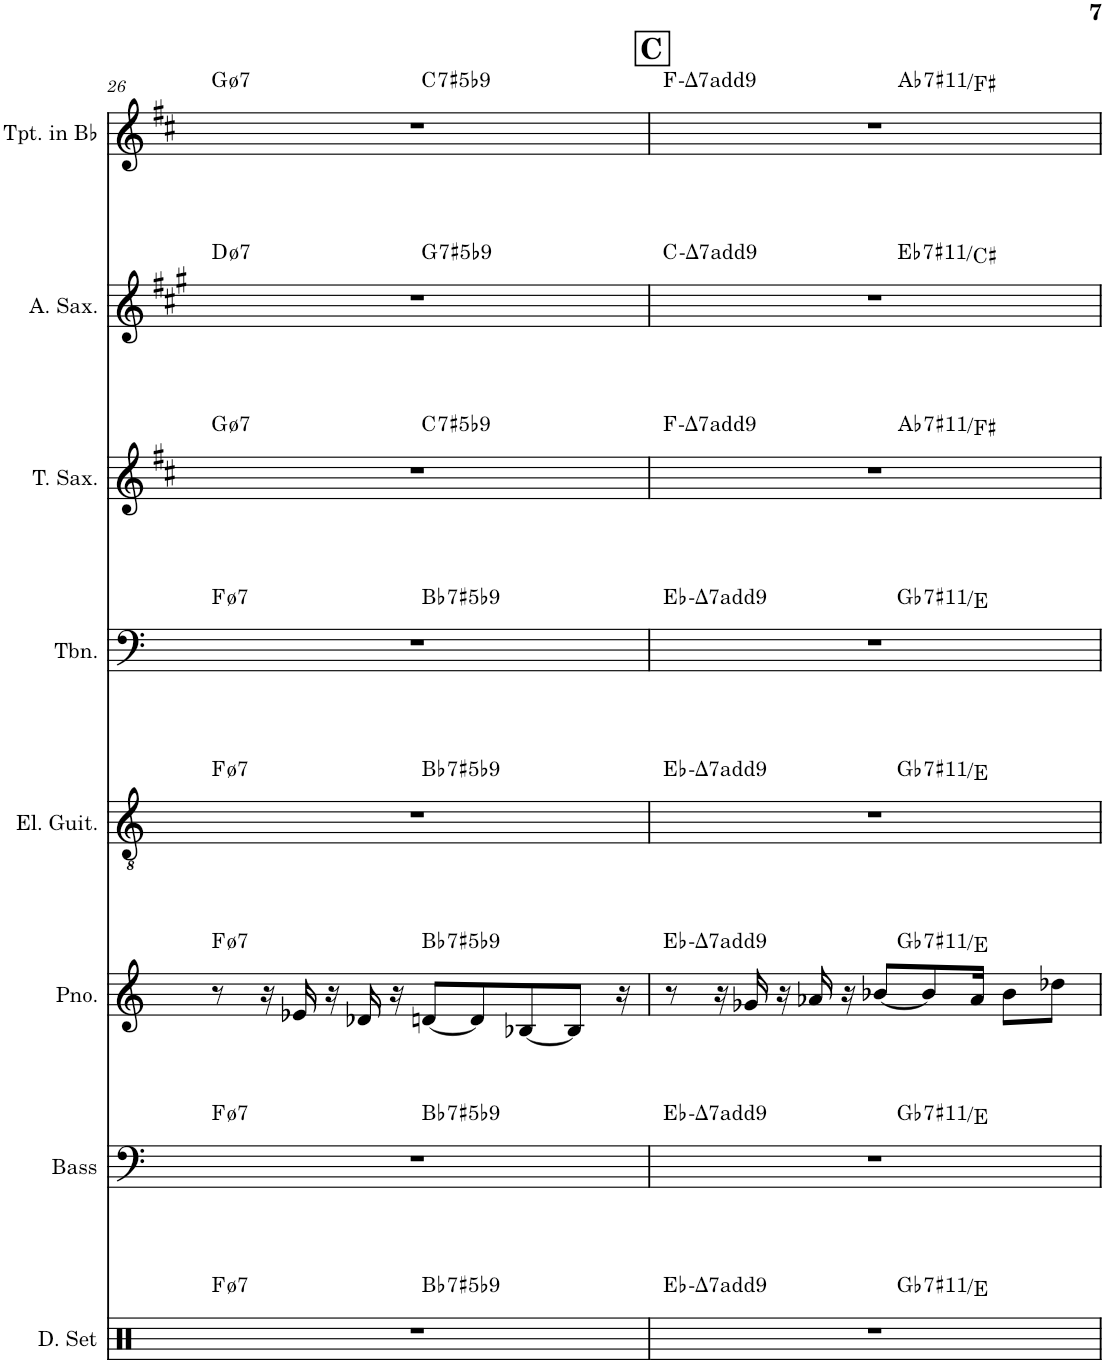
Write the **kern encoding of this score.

**kern	**harte	**kern	**harte	**kern	**harte	**kern	**harte	**kern	**harte	**kern	**harte	**kern	**harte	**kern	**harte
*part8	*part8	*part7	*part7	*part6	*part6	*part5	*part5	*part4	*part4	*part3	*part3	*part2	*part2	*part1	*part1
*staff8	*	*staff7	*	*staff6	*	*staff5	*	*staff4	*	*staff3	*	*staff2	*	*staff1	*
*I"Drumset	*	*I"Acoustic Bass	*	*I"Piano	*	*I"Electric Guitar	*	*I"Trombone	*	*I"Tenor Saxophone	*	*I"Alto Saxophone	*	*I"Trumpet in Bb	*
*I'D. Set	*	*I'Bass	*	*I'Pno.	*	*I'El. Guit.	*	*I'Tbn.	*	*I'T. Sax.	*	*I'A. Sax.	*	*I'Tpt. in Bb	*
!!LO:PB:g=z
*clefX	*	*clefF4	*	*clefG2	*	*clefGv2	*	*clefF4	*	*clefG2	*	*clefG2	*	*clefG2	*
*	*	*Trd7c12	*	*	*	*	*	*	*	*Trd8c14	*	*Trd5c9	*	*Trd1c2	*
*k[]	*	*k[]	*	*k[]	*	*k[]	*	*k[]	*	*k[f#c#]	*	*k[f#c#g#]	*	*k[f#c#]	*
*M4/4	*	*M4/4	*	*M4/4	*	*M4/4	*	*M4/4	*	*M4/4	*	*M4/4	*	*M4/4	*
=26	=26	=26	=26	=26	=26	=26	=26	=26	=26	=26	=26	=26	=26	=26	=26
!	!LO:H:kt=7	!	!LO:H:kt=7	!	!LO:H:kt=7	!	!LO:H:kt=7	!	!LO:H:kt=7	!	!LO:H:kt=7	!	!LO:H:kt=7	!	!LO:H:kt=7
*^	*	*^	*	*	*	*^	*	*^	*	*^	*	*^	*	*^	*
1r	4..ryy	F:hdim7	1r	4..ryy	F:hdim7	8r	F:hdim7	1r	4..ryy	F:hdim7	1r	4..ryy	F:hdim7	1r	4..ryy	G:hdim7	1r	4..ryy	D:hdim7	1r	4..ryy	G:hdim7
.	.	.	.	.	.	16r	.	.	.	.	.	.	.	.	.	.	.	.	.	.	.	.
.	.	.	.	.	.	16e-X/	.	.	.	.	.	.	.	.	.	.	.	.	.	.	.	.
.	.	.	.	.	.	16r	.	.	.	.	.	.	.	.	.	.	.	.	.	.	.	.
.	.	.	.	.	.	16d-X/	.	.	.	.	.	.	.	.	.	.	.	.	.	.	.	.
.	.	.	.	.	.	16r	.	.	.	.	.	.	.	.	.	.	.	.	.	.	.	.
!	!	!LO:H:kt=7	!	!	!LO:H:kt=7	!	!LO:H:kt=7	!	!	!LO:H:kt=7	!	!	!LO:H:kt=7	!	!	!LO:H:kt=7	!	!	!LO:H:kt=7	!	!	!LO:H:kt=7
.	2ryy	Bb:(3,#5,b7,b9)	.	2ryy	Bb:(3,#5,b7,b9)	[8dn/L	Bb:(3,#5,b7,b9)	.	2ryy	Bb:(3,#5,b7,b9)	.	2ryy	Bb:(3,#5,b7,b9)	.	2ryy	C:(3,#5,b7,b9)	.	2ryy	G:(3,#5,b7,b9)	.	2ryy	C:(3,#5,b7,b9)
.	.	.	.	.	.	8d/]	.	.	.	.	.	.	.	.	.	.	.	.	.	.	.	.
.	.	.	.	.	.	[8B-X/	.	.	.	.	.	.	.	.	.	.	.	.	.	.	.	.
.	.	.	.	.	.	8B-/J]	.	.	.	.	.	.	.	.	.	.	.	.	.	.	.	.
.	16ryy	.	.	16ryy	.	16r	.	.	16ryy	.	.	16ryy	.	.	16ryy	.	.	16ryy	.	.	16ryy	.
!!LO:REH:place=s1:a:B:cj:fs=14:t=C	!!
=27	=27	=27	=27	=27	=27	=27	=27	=27	=27	=27	=27	=27	=27	=27	=27	=27	=27	=27	=27	=27	=27	=27
!	!	!LO:H:kt=^7	!	!	!LO:H:kt=^7	!	!LO:H:kt=^7	!	!	!LO:H:kt=^7	!	!	!LO:H:kt=^7	!	!	!LO:H:kt=^7	!	!	!LO:H:kt=^7	!	!	!LO:H:kt=^7
*	*	*	*	*	*	*^	*	*	*	*	*	*	*	*	*	*	*	*	*	*	*	*
1r	2ryy	Eb:minmaj7(9)	1r	2ryy	Eb:minmaj7(9)	8r	2ryy	Eb:minmaj7(9)	1r	2ryy	Eb:minmaj7(9)	1r	2ryy	Eb:minmaj7(9)	1r	2ryy	F:minmaj7(9)	1r	2ryy	C:minmaj7(9)	1r	2ryy	F:minmaj7(9)
.	.	.	.	.	.	16r	.	.	.	.	.	.	.	.	.	.	.	.	.	.	.	.	.
.	.	.	.	.	.	16g-X/	.	.	.	.	.	.	.	.	.	.	.	.	.	.	.	.	.
.	.	.	.	.	.	16r	.	.	.	.	.	.	.	.	.	.	.	.	.	.	.	.	.
.	.	.	.	.	.	16a-X/	.	.	.	.	.	.	.	.	.	.	.	.	.	.	.	.	.
.	.	.	.	.	.	16r	.	.	.	.	.	.	.	.	.	.	.	.	.	.	.	.	.
.	.	.	.	.	.	[8b-X/L	.	.	.	.	.	.	.	.	.	.	.	.	.	.	.	.	.
!	!	!LO:H:kt=7	!	!	!LO:H:kt=7	!	!	!LO:H:kt=7	!	!	!LO:H:kt=7	!	!	!LO:H:kt=7	!	!	!LO:H:kt=7	!	!	!LO:H:kt=7	!	!	!LO:H:kt=7
.	2ryy	Gb:7(#11)/#6	.	2ryy	Gb:7(#11)/#6	.	2ryy	Gb:7(#11)/#6	.	2ryy	Gb:7(#11)/#6	.	2ryy	Gb:7(#11)/#6	.	2ryy	Ab:7(#11)/#6	.	2ryy	Eb:7(#11)/#6	.	2ryy	Ab:7(#11)/#6
.	.	.	.	.	.	8b-/]	.	.	.	.	.	.	.	.	.	.	.	.	.	.	.	.	.
.	.	.	.	.	.	16a-/Jk	.	.	.	.	.	.	.	.	.	.	.	.	.	.	.	.	.
.	.	.	.	.	.	8b-\L	.	.	.	.	.	.	.	.	.	.	.	.	.	.	.	.	.
.	.	.	.	.	.	8dd-X\J	.	.	.	.	.	.	.	.	.	.	.	.	.	.	.	.	.
*v	*v	*	*	*	*	*v	*v	*	*v	*v	*	*v	*v	*	*v	*v	*	*v	*v	*	*v	*v	*
*	*	*v	*v	*	*	*	*	*	*	*	*	*	*	*	*	*
=	=	=	=	=	=	=	=	=	=	=	=	=	=	=	=
*-	*-	*-	*-	*-	*-	*-	*-	*-	*-	*-	*-	*-	*-	*-	*-
